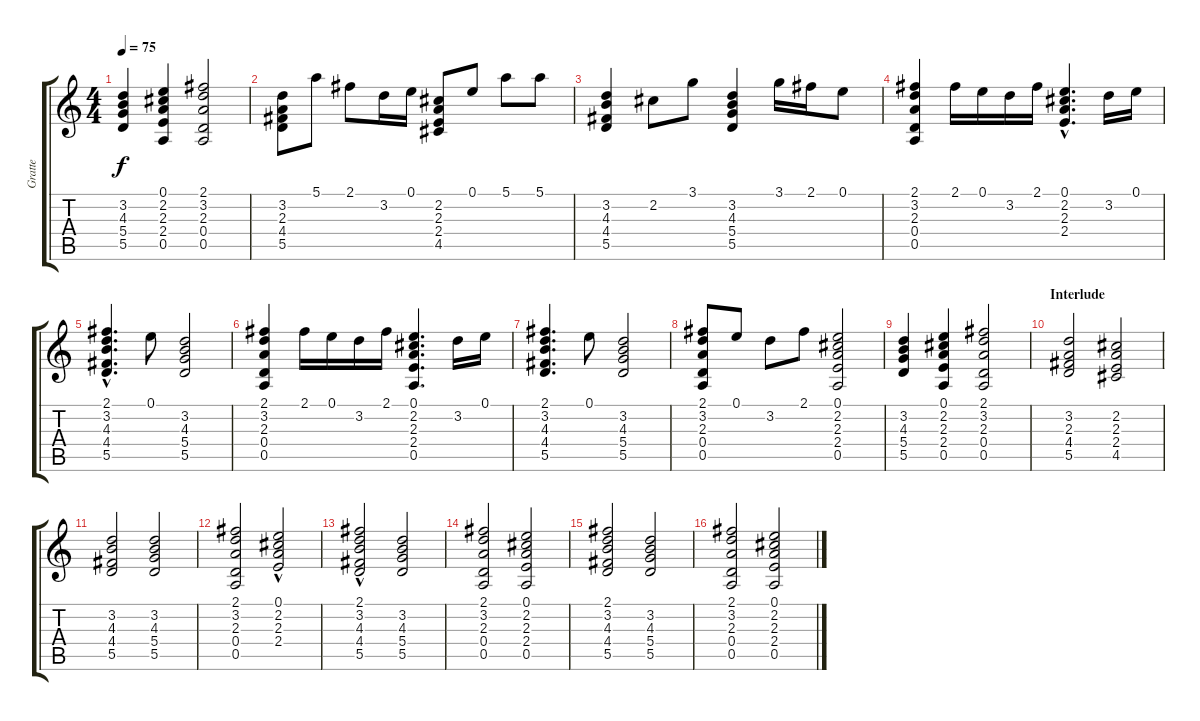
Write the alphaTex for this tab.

\track ("Gratte" "Gratte") {instrument electricguitarjazz}
\staff {score tabs}
\tuning (E4 B3 G3 D3 A2 E2) {hide}
\ts (4 4)
\tempo 75
\clef g2
\ks c
(3.2 4.3 5.4 5.5).4{dy f} (0.1 2.2 2.3 2.4 0.5).4 (2.1 3.2 2.3 0.4 0.5).2 |
(3.2 2.3 4.4 5.5).8 5.1.8 2.1.8 3.2.16 0.1.16 (2.2 2.3 2.4 4.5).8 0.1.8 5.1.8 5.1.8 |
(3.2 4.3 4.4 5.5).4 2.2.8 3.1.8 (3.2 4.3 5.4 5.5).4 3.1.16 2.1.16 0.1.8 |
(2.1 3.2 2.3 0.4 0.5).4 2.1.16 0.1.16 3.2.16 2.1.16 (0.1 2.2 2.3 2.4{hac}).4{d} 3.2.16 0.1.16 |
(2.1 3.2 4.3 4.4{hac} 5.5{hac}).4{d} 0.1.8 (3.2 4.3 5.4 5.5).2 |
(2.1 3.2 2.3 0.4 0.5).4 2.1.16 0.1.16 3.2.16 2.1.16 (0.1 2.2 2.3 2.4 0.5).4{d} 3.2.16 0.1.16 |
(2.1 3.2 4.3 4.4 5.5).4{d} 0.1.8 (3.2 4.3 5.4 5.5).2 |
(2.1 3.2 2.3 0.4 0.5).8 0.1.8 3.2.8 2.1.8 (0.1 2.2 2.3 2.4 0.5).2 |
(3.2 4.3 5.4 5.5).4 (0.1 2.2 2.3 2.4 0.5).4 (2.1 3.2 2.3 0.4 0.5).2 |
\section ("" "Interlude")
(3.2 2.3 4.4 5.5).2 (2.2 2.3 2.4 4.5).2 |
(3.2 4.3 4.4 5.5).2 (3.2 4.3 5.4 5.5).2 |
(2.1 3.2 2.3 0.4 0.5).2 (0.1 2.2 2.3 2.4{hac}).2 |
(2.1 3.2 4.3 4.4{hac} 5.5{hac}).2 (3.2 4.3 5.4 5.5).2 |
(2.1 3.2 2.3 0.4 0.5).2 (0.1 2.2 2.3 2.4 0.5).2 |
(2.1 3.2 4.3 4.4 5.5).2 (3.2 4.3 5.4 5.5).2 |
(2.1 3.2 2.3 0.4 0.5).2 (0.1 2.2 2.3 2.4 0.5).2
